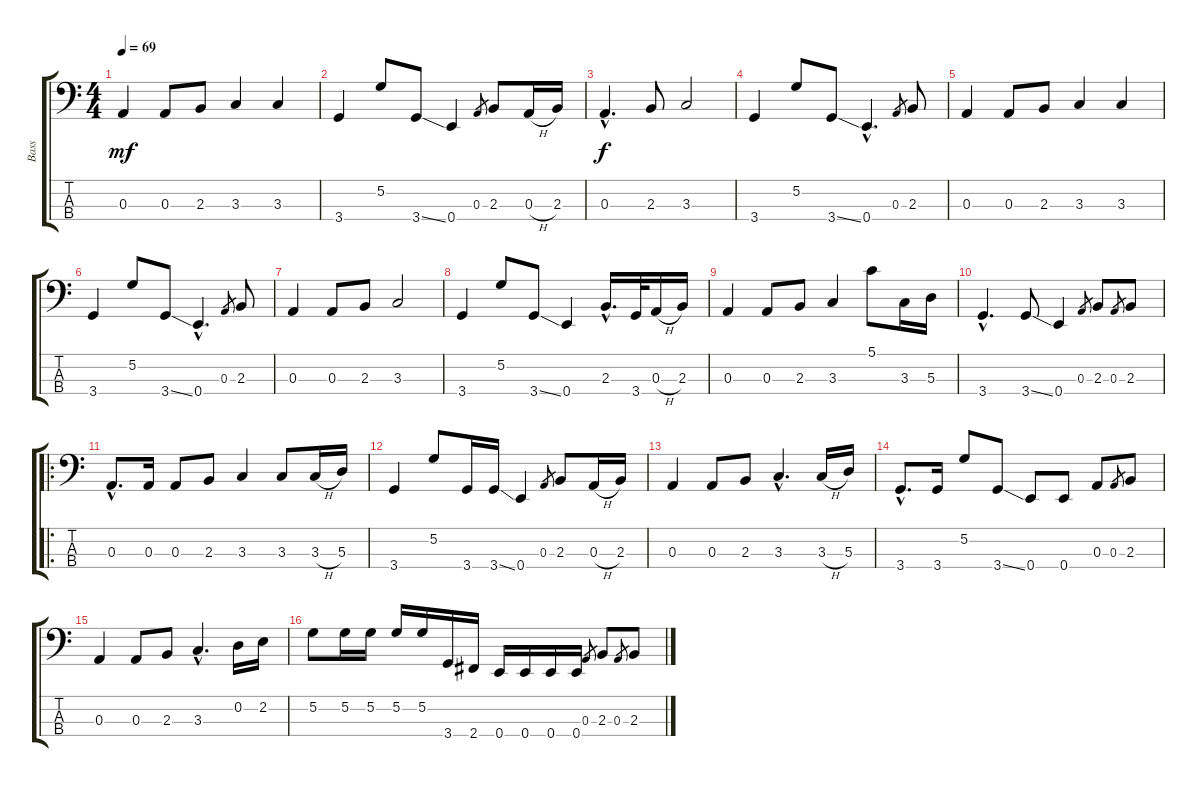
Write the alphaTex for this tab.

\track ("Bass" "Bass") {instrument electricbassfinger}
\staff {score tabs}
\tuning (G2 D2 A1 E1) {hide}
\ts (4 4)
\tempo 69
\clef f4
\ks c
0.3.4{dy mf} 0.3.8 2.3.8 3.3.4 3.3.4 |
3.4.4 5.2.8 3.4{ss}.8 0.4.4 0.3.8{gr} 2.3.8 0.3{h}.16 2.3.16 |
0.3{hac}.4{d dy f} 2.3.8 3.3.2 |
3.4.4 5.2.8 3.4{ss}.8 0.4{hac}.4{d} 0.3.8{gr} 2.3.8 |
0.3.4 0.3.8 2.3.8 3.3.4 3.3.4 |
3.4.4 5.2.8 3.4{ss}.8 0.4{hac}.4{d} 0.3.8{gr} 2.3.8 |
0.3.4 0.3.8 2.3.8 3.3.2 |
3.4.4 5.2.8 3.4{ss}.8 0.4.4 2.3{hac}.16{d} 3.4.32 0.3{h}.16 2.3.16 |
0.3.4 0.3.8 2.3.8 3.3.4 5.1.8 3.3.16 5.3.16 |
3.4{hac}.4{d} 3.4{ss}.8 0.4.4 0.3.8{gr} 2.3.8 0.3.8{gr} 2.3.8 |
\ro
0.3{hac}.8{d} 0.3.16 0.3.8 2.3.8 3.3.4 3.3.8 3.3{h}.16 5.3.16 |
3.4.4 5.2.8 3.4.16 3.4{ss}.16 0.4.4 0.3.8{gr} 2.3.8 0.3{h}.16 2.3.16 |
0.3.4 0.3.8 2.3.8 3.3{hac}.4{d} 3.3{h}.16 5.3.16 |
3.4{hac}.8{d} 3.4.16 5.2.8 3.4{ss}.8 0.4.8 0.4.8 0.3.8 0.3.8{gr} 2.3.8 |
0.3.4 0.3.8 2.3.8 3.3{hac}.4{d} 0.2.16 2.2.16 |
5.2.8 5.2.16 5.2.16 5.2.16 5.2.16 3.4.16 2.4.16 0.4.16 0.4.16 0.4.16 0.4.16 0.3.8{gr} 2.3.8 0.3.8{gr} 2.3.8
